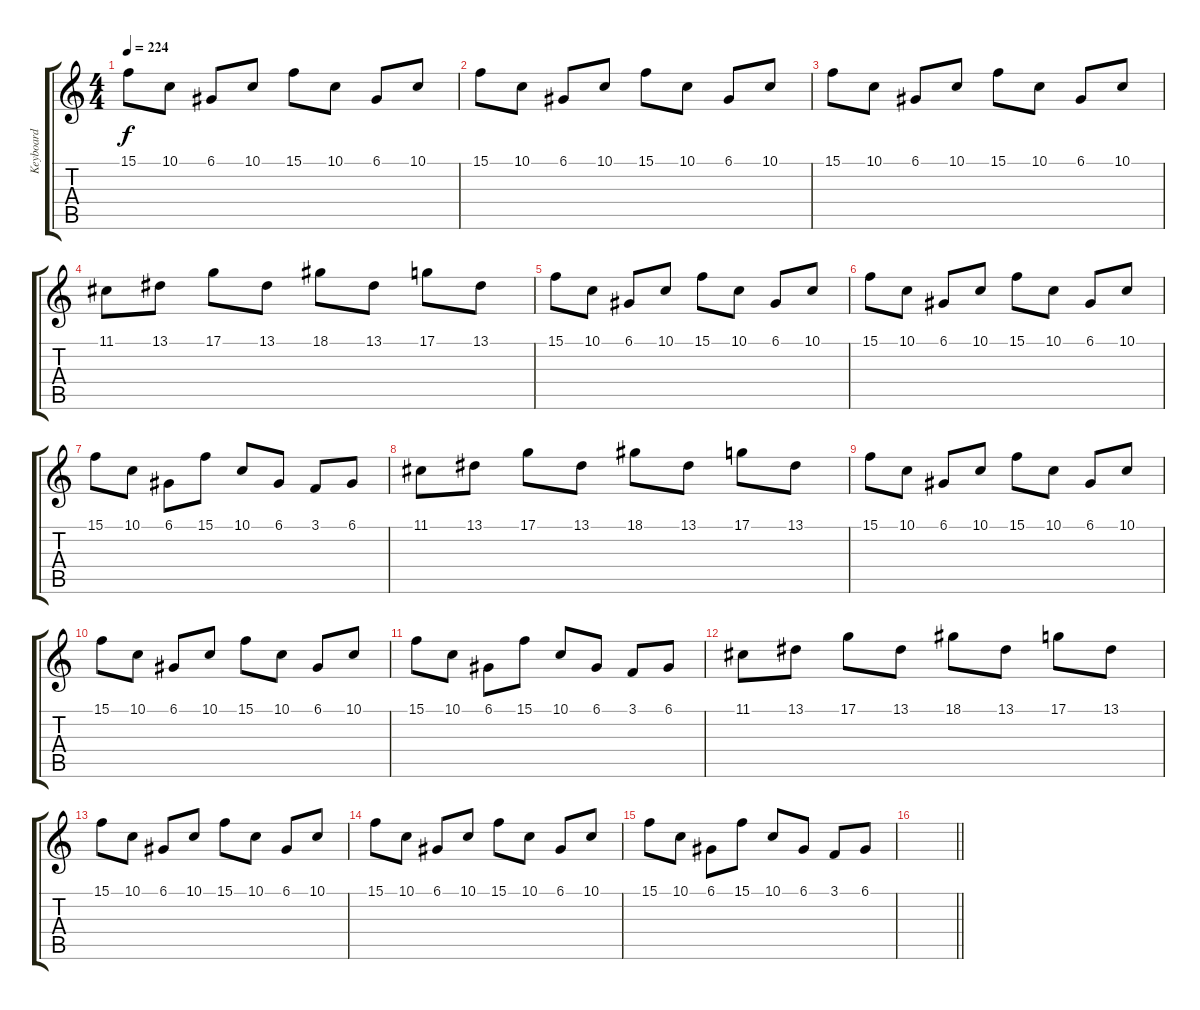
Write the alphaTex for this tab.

\track ("Keyboard" "Keyboard") {instrument stringensemble1}
\staff {score tabs}
\tuning (D4 A3 F3 C3 G2 D2) {hide}
\ts (4 4)
\tempo 224
\clef g2
\ks c
15.1.8{dy f volume 16 instrument pad7halo} 10.1.8 6.1.8 10.1.8 15.1.8 10.1.8 6.1.8 10.1.8 |
15.1.8 10.1.8 6.1.8 10.1.8 15.1.8 10.1.8 6.1.8 10.1.8 |
15.1.8 10.1.8 6.1.8 10.1.8 15.1.8 10.1.8 6.1.8 10.1.8 |
11.1.8 13.1.8 17.1.8 13.1.8 18.1.8 13.1.8 17.1.8 13.1.8 |
15.1.8 10.1.8 6.1.8 10.1.8 15.1.8 10.1.8 6.1.8 10.1.8 |
15.1.8 10.1.8 6.1.8 10.1.8 15.1.8 10.1.8 6.1.8 10.1.8 |
15.1.8 10.1.8 6.1.8 15.1.8 10.1.8 6.1.8 3.1.8 6.1.8 |
11.1.8 13.1.8 17.1.8 13.1.8 18.1.8 13.1.8 17.1.8 13.1.8 |
15.1.8 10.1.8 6.1.8 10.1.8 15.1.8 10.1.8 6.1.8 10.1.8 |
15.1.8 10.1.8 6.1.8 10.1.8 15.1.8 10.1.8 6.1.8 10.1.8 |
15.1.8 10.1.8 6.1.8 15.1.8 10.1.8 6.1.8 3.1.8 6.1.8 |
11.1.8 13.1.8 17.1.8 13.1.8 18.1.8 13.1.8 17.1.8 13.1.8 |
15.1.8 10.1.8 6.1.8 10.1.8 15.1.8 10.1.8 6.1.8 10.1.8 |
15.1.8 10.1.8 6.1.8 10.1.8 15.1.8 10.1.8 6.1.8 10.1.8 |
15.1.8 10.1.8 6.1.8 15.1.8 10.1.8 6.1.8 3.1.8 6.1.8 |
\barLineRight lightlight
